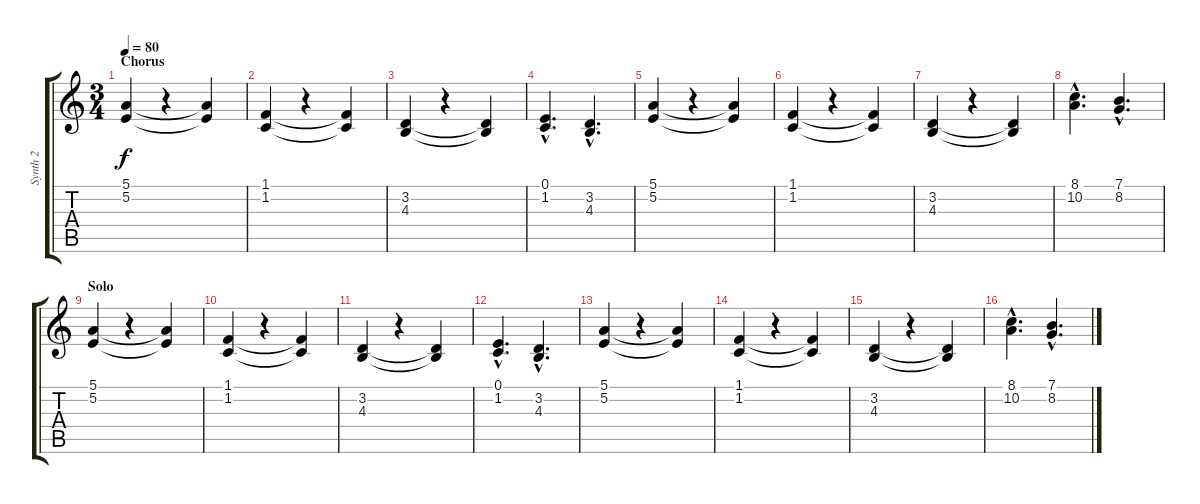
\track ("Synth 2" "Synth 2") {instrument synthstrings1}
\staff {score tabs}
\tuning (E4 B3 G3 D3 A2 E2) {hide}
\ts (3 4)
\section ("" "Chorus")
\tempo 80
\clef g2
\ks c
(5.1 5.2).4{dy f} r.4 (5.1{t} 5.2{t}).4 |
(1.1 1.2).4 r.4 (1.1{t} 1.2{t}).4 |
(3.2 4.3).4 r.4 (3.2{t} 4.3{t}).4 |
(0.1{hac} 1.2{hac}).4{d} (3.2{hac} 4.3{hac}).4{d} |
(5.1 5.2).4 r.4 (5.1{t} 5.2{t}).4 |
(1.1 1.2).4 r.4 (1.1{t} 1.2{t}).4 |
(3.2 4.3).4 r.4 (3.2{t} 4.3{t}).4 |
(8.1{hac} 10.2{hac}).4{d} (7.1{hac} 8.2{hac}).4{d} |
\section ("" "Solo")
(5.1 5.2).4 r.4 (5.1{t} 5.2{t}).4 |
(1.1 1.2).4 r.4 (1.1{t} 1.2{t}).4 |
(3.2 4.3).4 r.4 (3.2{t} 4.3{t}).4 |
(0.1{hac} 1.2{hac}).4{d} (3.2{hac} 4.3{hac}).4{d} |
(5.1 5.2).4 r.4 (5.1{t} 5.2{t}).4 |
(1.1 1.2).4 r.4 (1.1{t} 1.2{t}).4 |
(3.2 4.3).4 r.4 (3.2{t} 4.3{t}).4 |
(8.1{hac} 10.2{hac}).4{d} (7.1{hac} 8.2{hac}).4{d}
